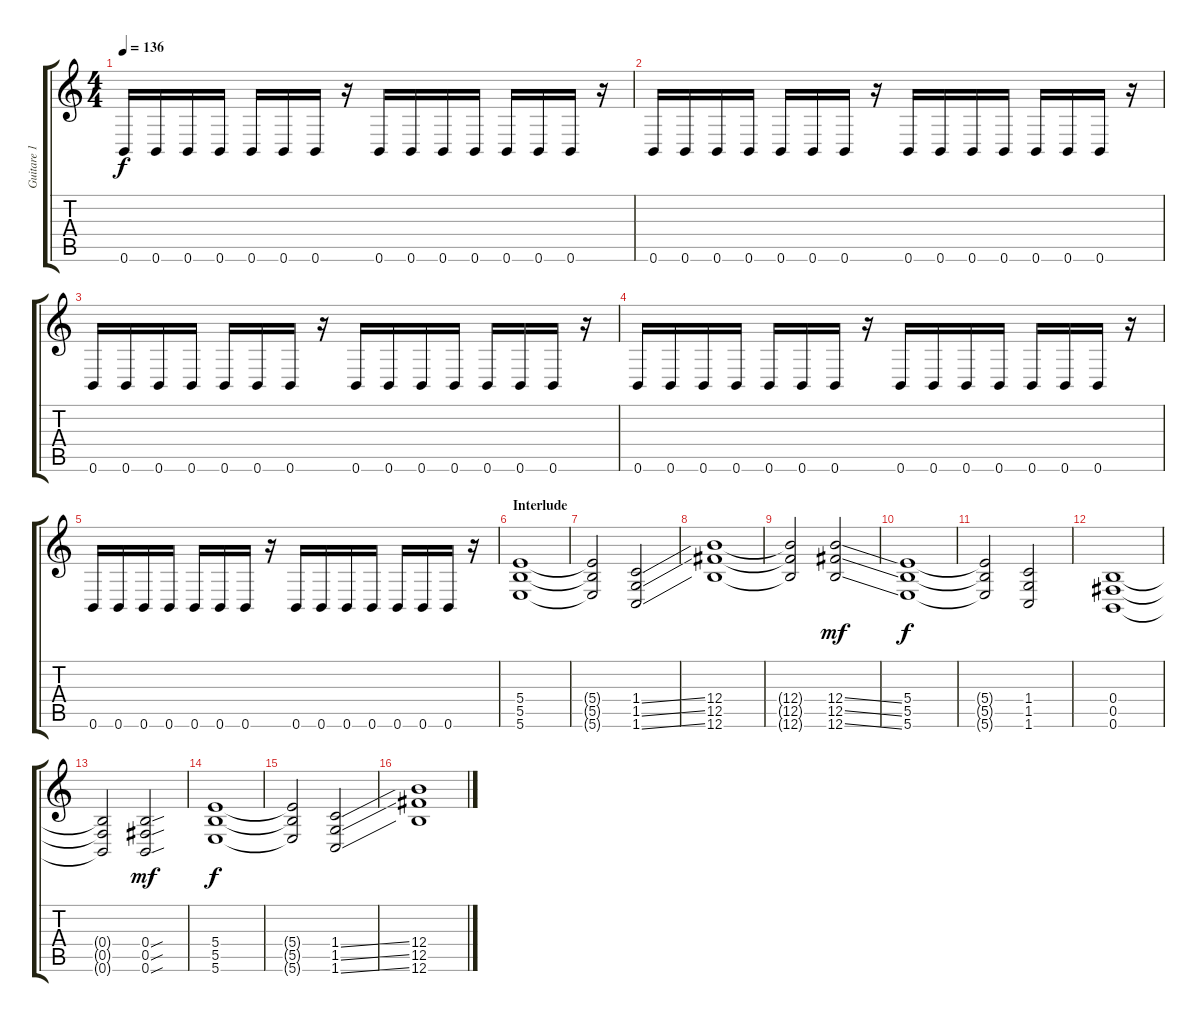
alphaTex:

\track ("Guitare 1" "Guitare 1") {instrument distortionguitar}
\staff {score tabs}
\tuning (Db4 Ab3 E3 B2 Gb2 B1) {hide}
\ts (4 4)
\tempo 136
\clef g2
\ks c
0.6.16{dy f} 0.6.16 0.6.16 0.6.16 0.6.16 0.6.16 0.6.16 r.16 0.6.16 0.6.16 0.6.16 0.6.16 0.6.16 0.6.16 0.6.16 r.16 |
0.6.16 0.6.16 0.6.16 0.6.16 0.6.16 0.6.16 0.6.16 r.16 0.6.16 0.6.16 0.6.16 0.6.16 0.6.16 0.6.16 0.6.16 r.16 |
0.6.16 0.6.16 0.6.16 0.6.16 0.6.16 0.6.16 0.6.16 r.16 0.6.16 0.6.16 0.6.16 0.6.16 0.6.16 0.6.16 0.6.16 r.16 |
0.6.16 0.6.16 0.6.16 0.6.16 0.6.16 0.6.16 0.6.16 r.16 0.6.16 0.6.16 0.6.16 0.6.16 0.6.16 0.6.16 0.6.16 r.16 |
0.6.16 0.6.16 0.6.16 0.6.16 0.6.16 0.6.16 0.6.16 r.16 0.6.16 0.6.16 0.6.16 0.6.16 0.6.16 0.6.16 0.6.16 r.16 |
\section ("" "Interlude")
(5.4 5.5 5.6).1 |
(5.4{t} 5.5{t} 5.6{t}).2 (1.4{ss} 1.5{ss} 1.6{ss}).2 |
(12.4 12.5 12.6).1 |
(12.4{t} 12.5{t} 12.6{t}).2 (12.4{ss} 12.5{ss} 12.6{ss}).2{dy mf} |
(5.4 5.5 5.6).1{dy f} |
(5.4{t} 5.5{t} 5.6{t}).2 (1.4 1.5 1.6).2 |
(0.4 0.5 0.6).1 |
(0.4{t} 0.5{t} 0.6{t}).2 (0.4{sou} 0.5{sou} 0.6{sou}).2{dy mf} |
(5.4 5.5 5.6).1{dy f} |
(5.4{t} 5.5{t} 5.6{t}).2 (1.4{ss} 1.5{ss} 1.6{ss}).2 |
(12.4 12.5 12.6).1
